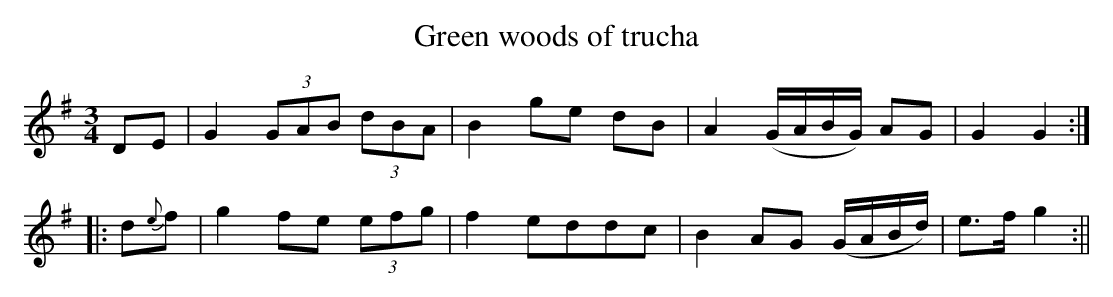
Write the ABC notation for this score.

X:1
T:Green woods of trucha
M:3/4
L:1/8
K:G
DE|G2 (3GAB (3dBA|B2 ge dB|A2 (G/A/B/G/) AG|G2 G2:|
|:d{e}f|g2 fe (3efg|f2 eddc|B2 AG (G/A/B/d/)|e>f g2:||
